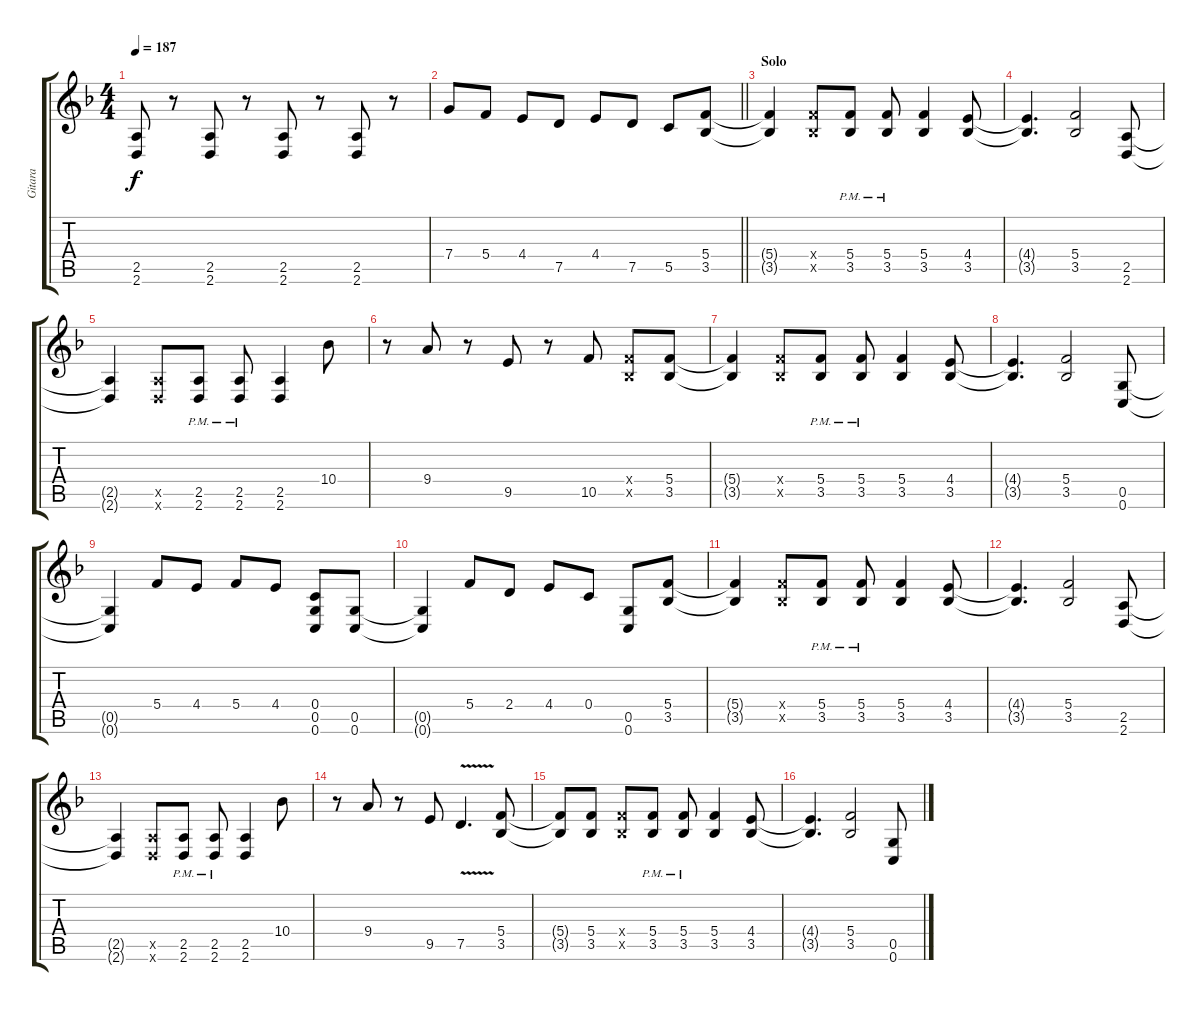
\track ("Gitara" "Gitara") {instrument distortionguitar}
\staff {score tabs}
\tuning (D4 A3 F3 C3 G2 C2) {hide}
\ts (4 4)
\tempo 187
\clef g2
\ks dminor
(2.5 2.6).8{dy f} r.8 (2.5 2.6).8 r.8 (2.5 2.6).8 r.8 (2.5 2.6).8 r.8 |
\barLineRight lightlight
7.4.8 5.4.8 4.4.8 7.5.8 4.4.8 7.5.8 5.5.8 (5.4 3.5).8 |
\section ("" "Solo")
(5.4{t} 3.5{t}).4 (5.4{x} 3.5{x}).8 (5.4{pm} 3.5{pm}).8 (5.4{pm} 3.5{pm}).8 (5.4 3.5).4 (4.4 3.5).8 |
(4.4{t} 3.5{t}).4{d} (5.4 3.5).2 (2.5 2.6).8 |
(2.5{t} 2.6{t}).4 (2.5{x} 2.6{x}).8 (2.5{pm} 2.6{pm}).8 (2.5{pm} 2.6{pm}).8 (2.5 2.6).4 10.4.8 |
r.8 9.4.8 r.8 9.5.8 r.8 10.5.8 (5.4{x} 3.5{x}).8 (5.4 3.5).8 |
(5.4{t} 3.5{t}).4 (5.4{x} 3.5{x}).8 (5.4{pm} 3.5{pm}).8 (5.4{pm} 3.5{pm}).8 (5.4 3.5).4 (4.4 3.5).8 |
(4.4{t} 3.5{t}).4{d} (5.4 3.5).2 (0.5 0.6).8 |
(0.5{t} 0.6{t}).4 5.4.8 4.4.8 5.4.8 4.4.8 (0.4 0.5 0.6).8 (0.5 0.6).8 |
(0.5{t} 0.6{t}).4 5.4.8 2.4.8 4.4.8 0.4.8 (0.5 0.6).8 (5.4 3.5).8 |
(5.4{t} 3.5{t}).4 (5.4{x} 3.5{x}).8 (5.4{pm} 3.5{pm}).8 (5.4{pm} 3.5{pm}).8 (5.4 3.5).4 (4.4 3.5).8 |
(4.4{t} 3.5{t}).4{d} (5.4 3.5).2 (2.5 2.6).8 |
(2.5{t} 2.6{t}).4 (2.5{x} 2.6{x}).8 (2.5{pm} 2.6{pm}).8 (2.5{pm} 2.6{pm}).8 (2.5 2.6).4 10.4.8 |
r.8 9.4.8 r.8 9.5.8 7.5{v}.4{d} (5.4 3.5).8 |
(5.4{t} 3.5{t}).8 (5.4 3.5).8 (5.4{x} 3.5{x}).8 (5.4{pm} 3.5{pm}).8 (5.4{pm} 3.5{pm}).8 (5.4 3.5).4 (4.4 3.5).8 |
(4.4{t} 3.5{t}).4{d} (5.4 3.5).2 (0.5 0.6).8
